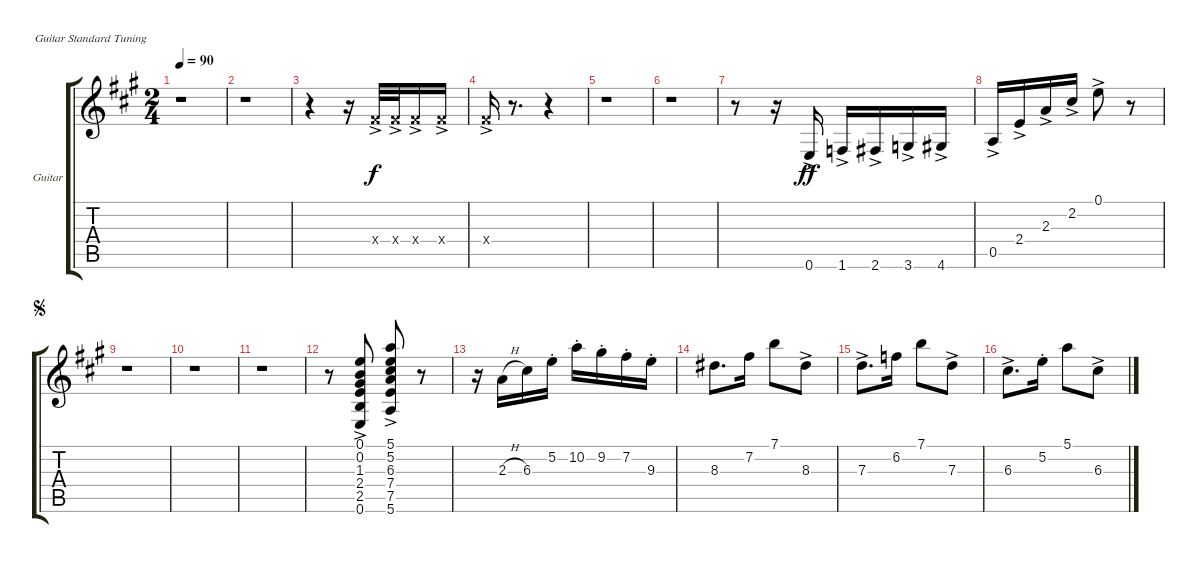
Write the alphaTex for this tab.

\bracketExtendMode groupsimilarinstruments
\firstSystemTrackNameOrientation horizontal
\otherSystemsTrackNameOrientation horizontal
\track ("Guitar" "Guitar") {instrument acousticguitarnylon}
\staff {score tabs}
\tuning (E4 B3 G3 D3 A2 E2)
\ts (2 4)
\tempo 90
\clef g2
\ks a
r.1{dy f instrument acousticguitarnylon} |
r.1 |
r.4 r.16 4.4{ac x}.32 4.4{ac x}.32 4.4{ac x}.16 4.4{ac x}.16 |
4.4{ac x}.16 r.8{d} r.4 |
r.1 |
r.1 |
r.8 r.16 0.6{ac}.16{dy ff} 1.6{ac}.16 2.6{ac}.16 3.6{ac}.16 4.6{ac}.16 |
0.5{ac}.16 2.4{ac}.16 2.3{ac}.16 2.2{ac}.16 0.1{ac}.8 r.8 |
\jump segno
r.1 |
r.1 |
r.1 |
r.8 (0.1{ac} 0.2{ac} 1.3{ac} 2.4{ac} 2.5{ac} 0.6{ac}).8 (5.1{ac} 5.2{ac} 6.3{ac} 7.4{ac} 7.5{ac} 5.6{ac}).8 r.8 |
r.16 2.3{h}.16 6.3.16 5.2{st}.16 10.2{st}.16 9.2{st}.16 7.2{st}.16 9.3{st}.16 |
8.3.8{d} 7.2.16 7.1.8 8.3{ac}.8 |
7.3{ac}.8{d} 6.2.16 7.1.8 7.3{ac}.8 |
6.3{ac}.8{d} 5.2{st}.16 5.1.8 6.3{ac}.8
